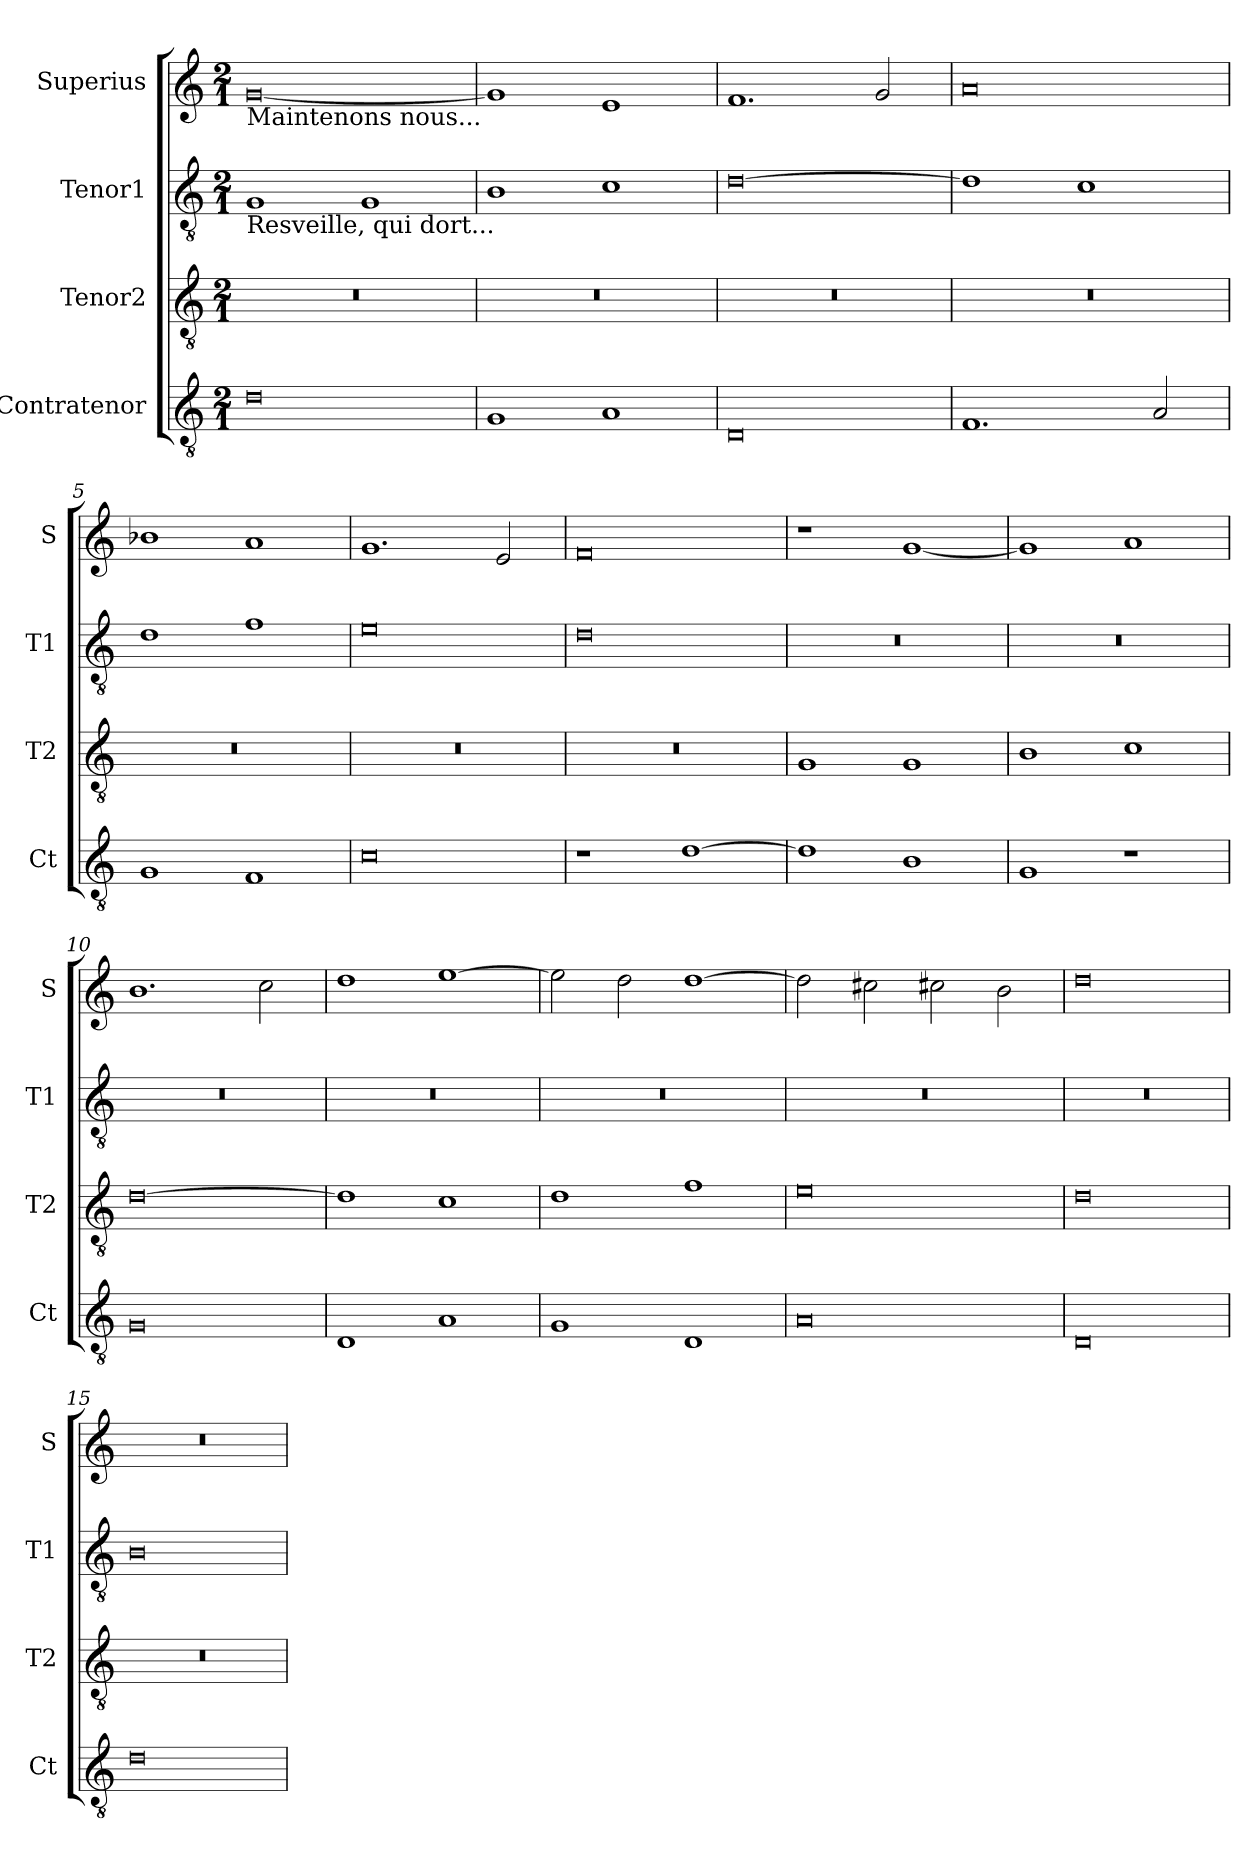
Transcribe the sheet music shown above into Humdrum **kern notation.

**kern	**kern	**kern	**kern
*part4	*part3	*part2	*part1
*staff4	*staff3	*staff2	*staff1
*I"Contratenor	*I"Tenor2	*I"Tenor1	*I"Superius
*I'Ct	*I'T2	*I'T1	*I'S
*clefGv2	*clefGv2	*clefGv2	*clefG2
*k[]	*k[]	*k[]	*k[]
*M2/1	*M2/1	*M2/1	*M2/1
=1	=1	=1	=1
!	!	!	!LO:TX:b:t=Maintenons nous...
!	!	!LO:TX:b:t=Resveille, qui dort...	!
0d	0r	1G	[0g
.	.	1G	.
=2	=2	=2	=2
1G	0r	1B	1g]
1A	.	1c	1e
=3	=3	=3	=3
0D	0r	[0d	1.f
.	.	.	2g
=4	=4	=4	=4
1.F	0r	1d]	0a
.	.	1c	.
2A	.	.	.
=5	=5	=5	=5
1G	0r	1d	1b-X
1F	.	1f	1a
=6	=6	=6	=6
0c	0r	0e	1.g
.	.	.	2e
=7	=7	=7	=7
1r	0r	0d	0f
[1d	.	.	.
=8	=8	=8	=8
1d]	1G	0r	1r
1B	1G	.	[1g
=9	=9	=9	=9
1G	1B	0r	1g]
1r	1c	.	1a
=10	=10	=10	=10
0G	[0d	0r	1.b
.	.	.	2cc
=11	=11	=11	=11
1D	1d]	0r	1dd
1A	1c	.	[1ee
=12	=12	=12	=12
1G	1d	0r	2ee]
.	.	.	2dd
1D	1f	.	[1dd
=13	=13	=13	=13
0A	0e	0r	2dd]
.	.	.	2cc#X
.	.	.	2cc#X
.	.	.	2b
=14	=14	=14	=14
0D	0d	0r	0dd
=15	=15	=15	=15
0d	0r	0B	0r
=	=	=	=
*-	*-	*-	*-
